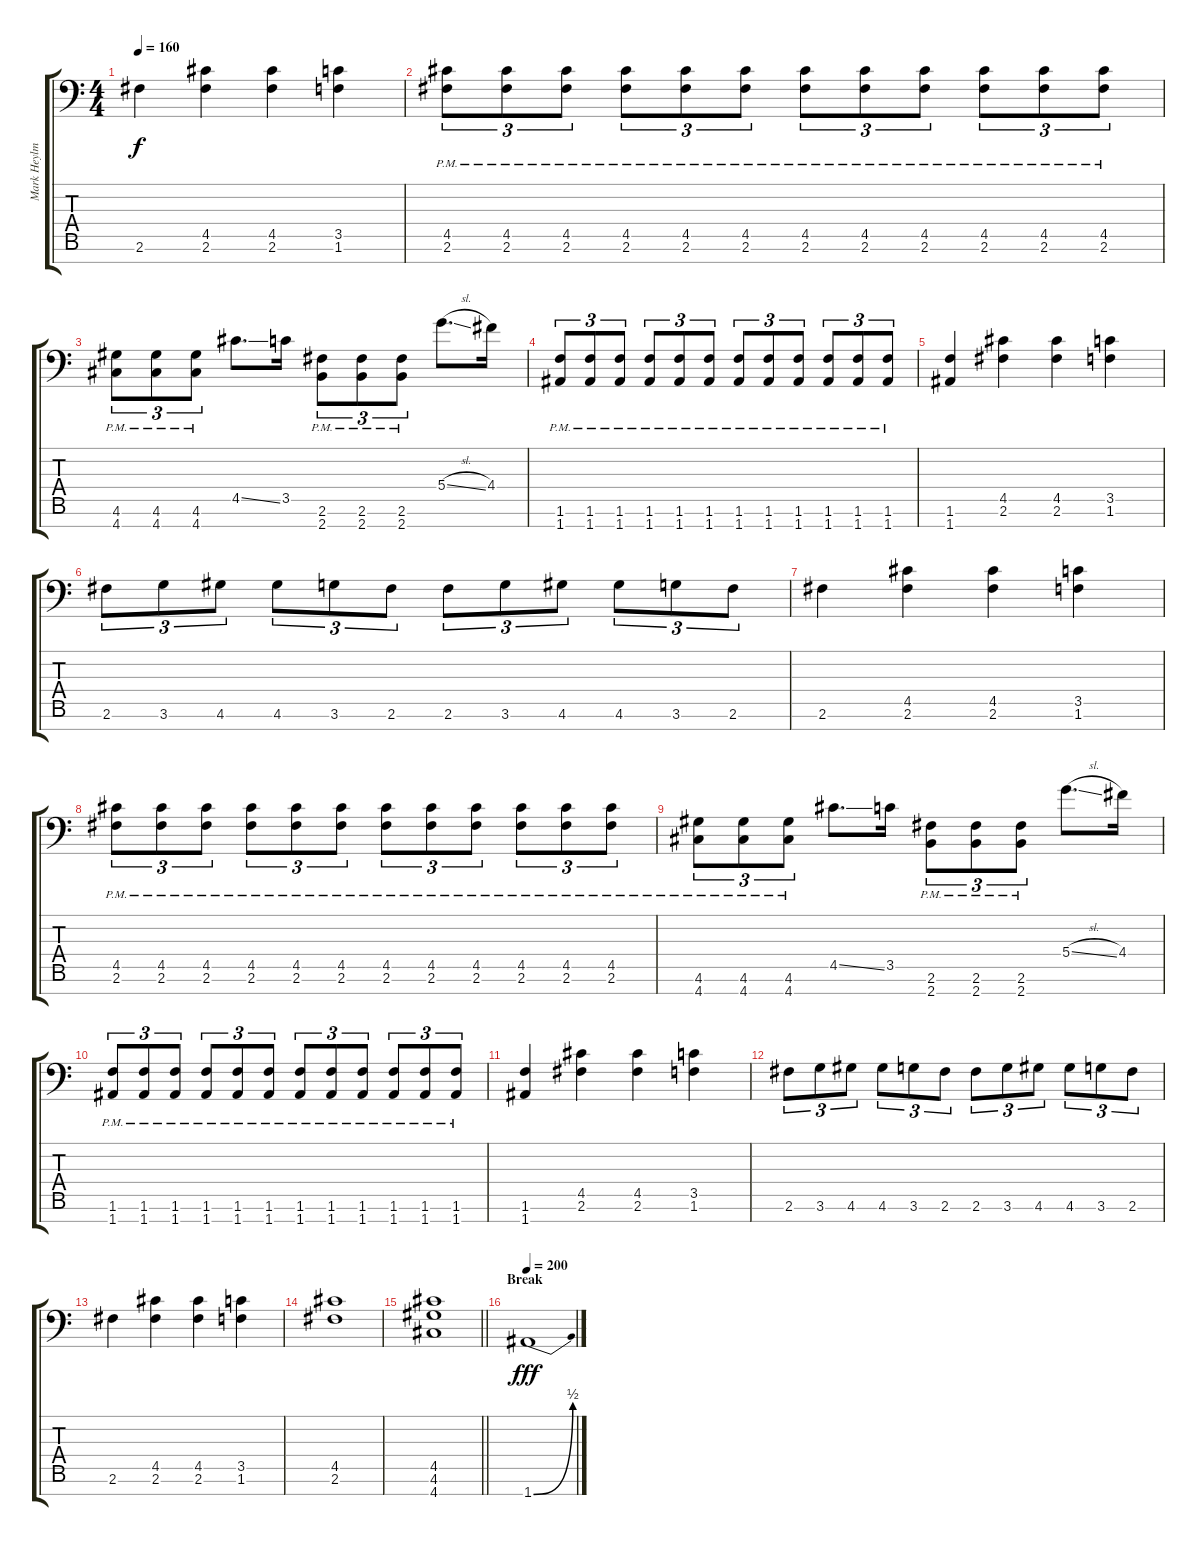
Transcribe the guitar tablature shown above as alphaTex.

\track ("Mark Heylmun" "Mark Heylm") {instrument distortionguitar}
\staff {score tabs}
\tuning (E4 B3 G3 D3 A2 E2 A1) {hide}
\ts (4 4)
\tempo 160
\clef f4
\ks c
2.6.4{dy f} (4.5 2.6).4 (4.5 2.6).4 (3.5 1.6).4 |
(4.5{pm} 2.6{pm}).8{tu (3 2)} (4.5{pm} 2.6{pm}).8{tu (3 2)} (4.5{pm} 2.6{pm}).8{tu (3 2)} (4.5{pm} 2.6{pm}).8{tu (3 2)} (4.5{pm} 2.6{pm}).8{tu (3 2)} (4.5{pm} 2.6{pm}).8{tu (3 2)} (4.5{pm} 2.6{pm}).8{tu (3 2)} (4.5{pm} 2.6{pm}).8{tu (3 2)} (4.5{pm} 2.6{pm}).8{tu (3 2)} (4.5{pm} 2.6{pm}).8{tu (3 2)} (4.5{pm} 2.6{pm}).8{tu (3 2)} (4.5{pm} 2.6{pm}).8{tu (3 2)} |
(4.6{pm} 4.7{pm}).8{tu (3 2)} (4.6{pm} 4.7{pm}).8{tu (3 2)} (4.6{pm} 4.7{pm}).8{tu (3 2)} 4.5{ss}.8{d} 3.5.16 (2.6{pm} 2.7{pm}).8{tu (3 2)} (2.6{pm} 2.7{pm}).8{tu (3 2)} (2.6{pm} 2.7{pm}).8{tu (3 2)} 5.4{sl}.8{d} 4.4.16 |
(1.6{pm} 1.7{pm}).8{tu (3 2)} (1.6{pm} 1.7{pm}).8{tu (3 2)} (1.6{pm} 1.7{pm}).8{tu (3 2)} (1.6{pm} 1.7{pm}).8{tu (3 2)} (1.6{pm} 1.7{pm}).8{tu (3 2)} (1.6{pm} 1.7{pm}).8{tu (3 2)} (1.6{pm} 1.7{pm}).8{tu (3 2)} (1.6{pm} 1.7{pm}).8{tu (3 2)} (1.6{pm} 1.7{pm}).8{tu (3 2)} (1.6{pm} 1.7{pm}).8{tu (3 2)} (1.6{pm} 1.7{pm}).8{tu (3 2)} (1.6{pm} 1.7{pm}).8{tu (3 2)} |
(1.6 1.7).4 (4.5 2.6).4 (4.5 2.6).4 (3.5 1.6).4 |
2.6.8{tu (3 2)} 3.6.8{tu (3 2)} 4.6.8{tu (3 2)} 4.6.8{tu (3 2)} 3.6.8{tu (3 2)} 2.6.8{tu (3 2)} 2.6.8{tu (3 2)} 3.6.8{tu (3 2)} 4.6.8{tu (3 2)} 4.6.8{tu (3 2)} 3.6.8{tu (3 2)} 2.6.8{tu (3 2)} |
2.6.4 (4.5 2.6).4 (4.5 2.6).4 (3.5 1.6).4 |
(4.5{pm} 2.6{pm}).8{tu (3 2)} (4.5{pm} 2.6{pm}).8{tu (3 2)} (4.5{pm} 2.6{pm}).8{tu (3 2)} (4.5{pm} 2.6{pm}).8{tu (3 2)} (4.5{pm} 2.6{pm}).8{tu (3 2)} (4.5{pm} 2.6{pm}).8{tu (3 2)} (4.5{pm} 2.6{pm}).8{tu (3 2)} (4.5{pm} 2.6{pm}).8{tu (3 2)} (4.5{pm} 2.6{pm}).8{tu (3 2)} (4.5{pm} 2.6{pm}).8{tu (3 2)} (4.5{pm} 2.6{pm}).8{tu (3 2)} (4.5{pm} 2.6{pm}).8{tu (3 2)} |
(4.6{pm} 4.7{pm}).8{tu (3 2)} (4.6{pm} 4.7{pm}).8{tu (3 2)} (4.6{pm} 4.7{pm}).8{tu (3 2)} 4.5{ss}.8{d} 3.5.16 (2.6{pm} 2.7{pm}).8{tu (3 2)} (2.6{pm} 2.7{pm}).8{tu (3 2)} (2.6{pm} 2.7{pm}).8{tu (3 2)} 5.4{sl}.8{d} 4.4.16 |
(1.6{pm} 1.7{pm}).8{tu (3 2)} (1.6{pm} 1.7{pm}).8{tu (3 2)} (1.6{pm} 1.7{pm}).8{tu (3 2)} (1.6{pm} 1.7{pm}).8{tu (3 2)} (1.6{pm} 1.7{pm}).8{tu (3 2)} (1.6{pm} 1.7{pm}).8{tu (3 2)} (1.6{pm} 1.7{pm}).8{tu (3 2)} (1.6{pm} 1.7{pm}).8{tu (3 2)} (1.6{pm} 1.7{pm}).8{tu (3 2)} (1.6{pm} 1.7{pm}).8{tu (3 2)} (1.6{pm} 1.7{pm}).8{tu (3 2)} (1.6{pm} 1.7{pm}).8{tu (3 2)} |
(1.6 1.7).4 (4.5 2.6).4 (4.5 2.6).4 (3.5 1.6).4 |
2.6.8{tu (3 2)} 3.6.8{tu (3 2)} 4.6.8{tu (3 2)} 4.6.8{tu (3 2)} 3.6.8{tu (3 2)} 2.6.8{tu (3 2)} 2.6.8{tu (3 2)} 3.6.8{tu (3 2)} 4.6.8{tu (3 2)} 4.6.8{tu (3 2)} 3.6.8{tu (3 2)} 2.6.8{tu (3 2)} |
2.6.4 (4.5 2.6).4 (4.5 2.6).4 (3.5 1.6).4 |
(4.5 2.6).1 |
\barLineRight lightlight
(4.5 4.6 4.7).1 |
\section ("" "Break")
\tempo 200
1.7{be (bend 0 0 60 2)}.1{dy fff}
